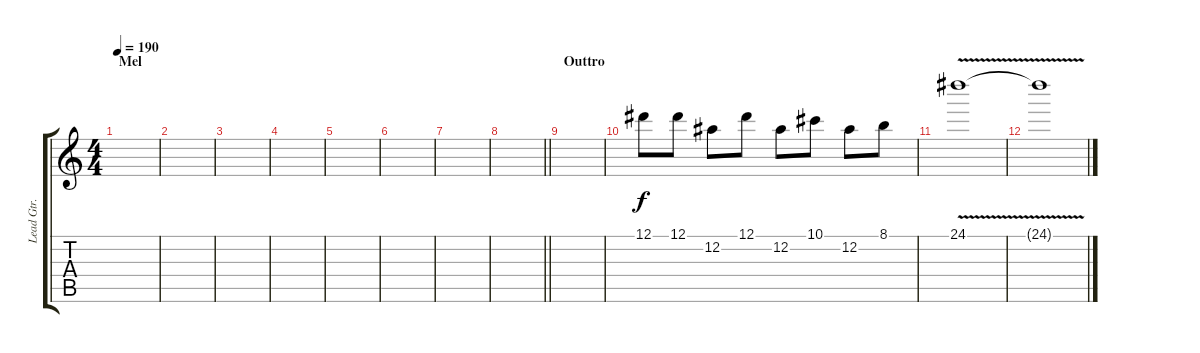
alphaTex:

\track ("Lead Gtr." "Lead Gtr.") {instrument distortionguitar}
\staff {score tabs}
\tuning (Eb4 Bb3 Gb3 Db3 Ab2 Eb2) {hide}
\ts (4 4)
\section ("" "Mel")
\tempo 190
\clef g2
\ks c
|
|
|
|
|
|
|
\barLineRight lightlight
|
\section ("" "Outtro")
|
12.1.8 12.1.8 12.2.8 12.1.8 12.2.8 10.1.8 12.2.8 8.1.8 |
24.1{v}.1 |
24.1{t}.1
